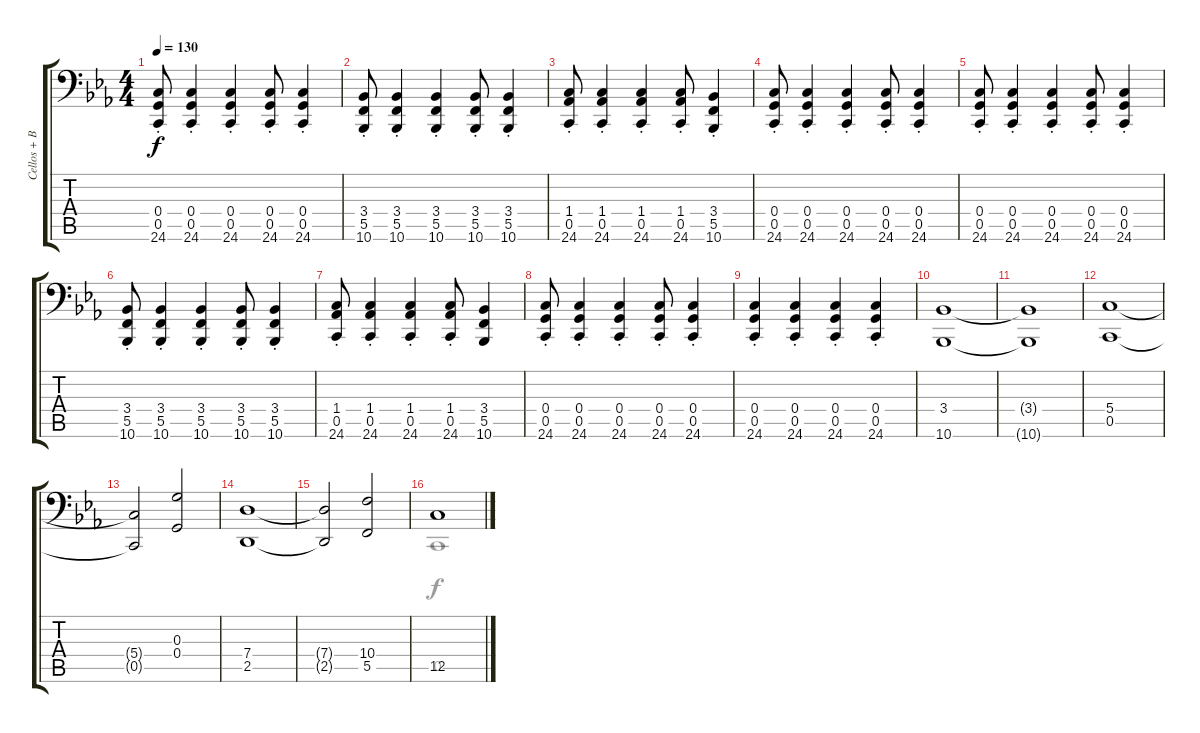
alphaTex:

\track ("Cellos + Basses" "Cellos + B") {instrument stringensemble1}
\staff {score tabs}
\tuning (E4 B3 G3 G2 C2 C1) {hide}
\voice
\ts (4 4)
\tempo 130
\clef f4
\ks cminor
(0.4{st} 0.5{st} 24.6{st}).8{dy f} (0.4{st} 0.5{st} 24.6{st}).4 (0.4{st} 0.5{st} 24.6{st}).4 (0.4{st} 0.5{st} 24.6{st}).8 (0.4{st} 0.5{st} 24.6{st}).4 |
(3.4{st} 5.5{st} 10.6{st}).8 (3.4{st} 5.5{st} 10.6{st}).4 (3.4{st} 5.5{st} 10.6{st}).4 (3.4{st} 5.5{st} 10.6{st}).8 (3.4{st} 5.5{st} 10.6{st}).4 |
(1.4{st} 0.5{st} 24.6{st}).8 (1.4{st} 0.5{st} 24.6{st}).4 (1.4{st} 0.5{st} 24.6{st}).4 (1.4{st} 0.5{st} 24.6{st}).8 (3.4{st} 5.5{st} 10.6{st}).4 |
(0.4{st} 0.5{st} 24.6{st}).8 (0.4{st} 0.5{st} 24.6{st}).4 (0.4{st} 0.5{st} 24.6{st}).4 (0.4{st} 0.5{st} 24.6{st}).8 (0.4{st} 0.5{st} 24.6{st}).4 |
(0.4{st} 0.5{st} 24.6{st}).8 (0.4{st} 0.5{st} 24.6{st}).4 (0.4{st} 0.5{st} 24.6{st}).4 (0.4{st} 0.5{st} 24.6{st}).8 (0.4{st} 0.5{st} 24.6{st}).4 |
(3.4{st} 5.5{st} 10.6{st}).8 (3.4{st} 5.5{st} 10.6{st}).4 (3.4{st} 5.5{st} 10.6{st}).4 (3.4{st} 5.5{st} 10.6{st}).8 (3.4{st} 5.5{st} 10.6{st}).4 |
(1.4{st} 0.5{st} 24.6{st}).8 (1.4{st} 0.5{st} 24.6{st}).4 (1.4{st} 0.5{st} 24.6{st}).4 (1.4{st} 0.5{st} 24.6{st}).8 (3.4 5.5 10.6).4 |
(0.4{st} 0.5{st} 24.6{st}).8 (0.4{st} 0.5{st} 24.6{st}).4 (0.4{st} 0.5{st} 24.6{st}).4 (0.4{st} 0.5{st} 24.6{st}).8 (0.4{st} 0.5{st} 24.6{st}).4 |
(0.4{st} 0.5{st} 24.6{st}).4 (0.4{st} 0.5{st} 24.6{st}).4 (0.4{st} 0.5{st} 24.6{st}).4 (0.4{st} 0.5{st} 24.6{st}).4 |
(3.4 10.6).1 |
(3.4{t} 10.6{t}).1 |
(5.4 0.5).1 |
(5.4{t} 0.5{t}).2 (0.3 0.4).2 |
(7.4 2.5).1 |
(7.4{t} 2.5{t}).2 (10.4 5.5).2 |
12.5.1
\voice
\clef f4
\ottava regular
\simile none
\ks cminor
|
|
|
|
|
|
|
|
|
|
|
|
|
|
|
0.5.1
